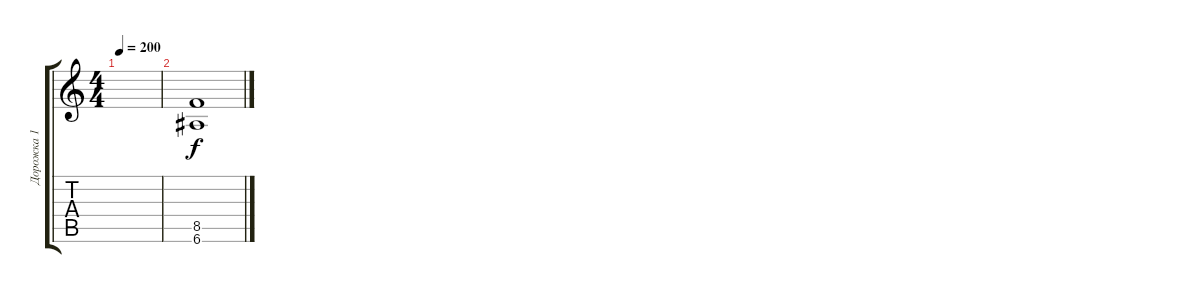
\track ("Дорожка 1" "Дорожка 1") {instrument distortionguitar}
\staff {score tabs}
\tuning (E4 B3 G3 D3 A2 E2) {hide}
\ts (4 4)
\tempo 200
\clef g2
\ks c
|
(8.5 6.6).1
